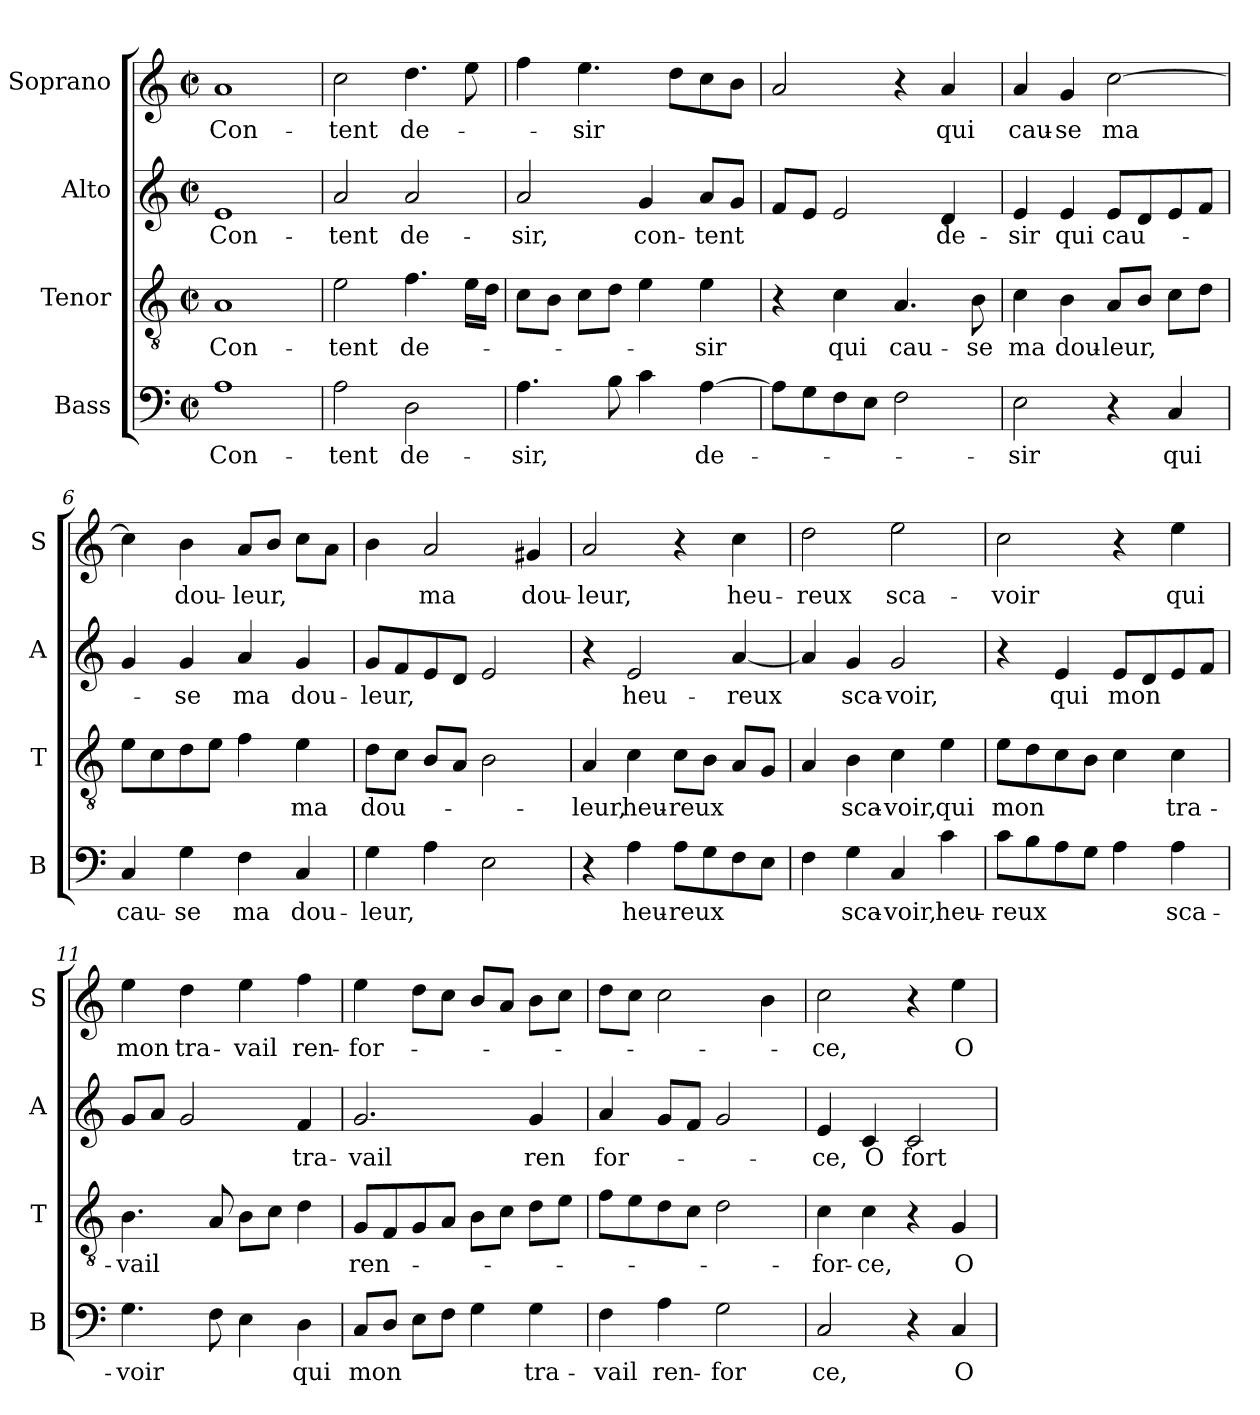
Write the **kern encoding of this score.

**kern	**text	**kern	**text	**kern	**text	**kern	**text
*part4	*part4	*part3	*part3	*part2	*part2	*part1	*part1
*staff4	*staff4	*staff3	*staff3	*staff2	*staff2	*staff1	*staff1
*I"Bass	*	*I"Tenor	*	*I"Alto	*	*I"Soprano	*
*I'B	*	*I'T	*	*I'A	*	*I'S	*
*clefF4	*	*clefGv2	*	*clefG2	*	*clefG2	*
*k[]	*	*k[]	*	*k[]	*	*k[]	*
*C:	*	*C:	*	*C:	*	*C:	*
*M2/2	*	*M2/2	*	*M2/2	*	*M2/2	*
*met(c|)	*	*met(c|)	*	*met(c|)	*	*met(c|)	*
=1	=1	=1	=1	=1	=1	=1	=1
1A	Con-	1A	Con-	1e	Con-	1a	Con-
=2	=2	=2	=2	=2	=2	=2	=2
2A\	-tent	2e\	-tent	2a/	-tent	2cc\	-tent
2D\	de-	4.f\	de-	2a/	de-	4.dd\	de-
.	.	16e\LL	.	.	.	8ee\	.
.	.	16d\JJ	.	.	.	.	.
=3	=3	=3	=3	=3	=3	=3	=3
4.A\	-sir,	8c\L	.	2a/	-sir,	4ff\	.
.	.	8B\J	.	.	.	.	.
.	.	8c\L	.	.	.	4.ee\	-sir
8B\	.	8d\J	.	.	.	.	.
4c\	.	4e\	.	4g/	con-	.	.
.	.	.	.	.	.	8dd\L	.
[4A\	de-	4e\	-sir	8a/L	-tent	8cc\	.
.	.	.	.	8g/J	.	8b\J	.
=4	=4	=4	=4	=4	=4	=4	=4
8A\L]	.	4r	.	8f/L	.	2a/	.
8G\	.	.	.	8e/J	.	.	.
8F\	.	4c\	qui	2e/	.	.	.
8E\J	.	.	.	.	.	.	.
2F\	.	4.A/	cau-	.	.	4r	.
.	.	.	.	4d/	de-	4a/	qui
.	.	8B\	-se	.	.	.	.
=5	=5	=5	=5	=5	=5	=5	=5
2E\	-sir	4c\	ma	4e/	-sir	4a/	cau-
.	.	4B\	dou-	4e/	qui	4g/	-se
4r	.	8A/L	-leur,	8e/L	cau-	[2cc\	ma
.	.	8B/J	.	8d/	.	.	.
4C/	qui	8c\L	.	8e/	.	.	.
.	.	8d\J	.	8f/J	.	.	.
!!LO:LB:g=z
=6	=6	=6	=6	=6	=6	=6	=6
4C/	cau-	8e\L	.	4g/	.	4cc\]	.
.	.	8c\	.	.	.	.	.
4G\	-se	8d\	.	4g/	-se	4b\	dou-
.	.	8e\J	.	.	.	.	.
4F\	ma	4f\	.	4a/	ma	8a/L	-leur,
.	.	.	.	.	.	8b/J	.
4C/	dou-	4e\	ma	4g/	dou-	8cc\L	.
.	.	.	.	.	.	8a\J	.
=7	=7	=7	=7	=7	=7	=7	=7
4G\	-leur,	8d\L	dou-	8g/L	-leur,	4b\	.
.	.	8c\J	.	8f/	.	.	.
4A\	.	8B/L	.	8e/	.	2a/	ma
.	.	8A/J	.	8d/J	.	.	.
2E\	.	2B\	.	2e/	.	.	.
.	.	.	.	.	.	4g#X/	dou-
=8	=8	=8	=8	=8	=8	=8	=8
4r	.	4A/	-leur,	4r	.	2a/	-leur,
4A\	heu-	4c\	heu-	2e/	heu-	.	.
8A\L	-reux	8c\L	-reux	.	.	4r	.
8G\	.	8B\J	.	.	.	.	.
8F\	.	8A/L	.	[4a/	-reux	4cc\	heu-
8E\J	.	8G/J	.	.	.	.	.
=9	=9	=9	=9	=9	=9	=9	=9
4F\	.	4A/	.	4a/]	.	2dd\	-reux
4G\	sca-	4B\	sca-	4g/	sca-	.	.
4C/	-voir,	4c\	-voir,	2g/	-voir,	2ee\	sca-
4c\	heu-	4e\	qui	.	.	.	.
!!LO:LB:g=z
=10	=10	=10	=10	=10	=10	=10	=10
8c\L	-reux	8e\L	mon	4r	.	2cc\	-voir
8B\	.	8d\	.	.	.	.	.
8A\	.	8c\	.	4e/	qui	.	.
8G\J	.	8B\J	.	.	.	.	.
4A\	.	4c\	.	8e/L	mon	4r	.
.	.	.	.	8d/	.	.	.
4A\	sca-	4c\	tra-	8e/	.	4ee\	qui
.	.	.	.	8f/J	.	.	.
=11	=11	=11	=11	=11	=11	=11	=11
4.G\	-voir	4.B\	-vail	8g/L	.	4ee\	mon
.	.	.	.	8a/J	.	.	.
.	.	.	.	2g/	.	4dd\	tra-
8F\	.	8A/	.	.	.	.	.
4E\	.	8B\L	.	.	.	4ee\	-vail
.	.	8c\J	.	.	.	.	.
4D\	qui	4d\	.	4f/	tra-	4ff\	ren-
=12	=12	=12	=12	=12	=12	=12	=12
8C/L	mon	8G/L	ren-	2.g/	-vail	4ee\	-for-
8D/J	.	8F/	.	.	.	.	.
8E\L	.	8G/	.	.	.	8dd\L	.
8F\J	.	8A/J	.	.	.	8cc\J	.
4G\	.	8B\L	.	.	.	8b/L	.
.	.	8c\J	.	.	.	8a/J	.
4G\	tra-	8d\L	.	4g/	ren	8b\L	.
.	.	8e\J	.	.	.	8cc\J	.
=13	=13	=13	=13	=13	=13	=13	=13
4F\	-vail	8f\L	.	4a/	for-	8dd\L	.
.	.	8e\	.	.	.	8cc\J	.
4A\	ren-	8d\	.	8g/L	.	2cc\	.
.	.	8c\J	.	8f/J	.	.	.
2G\	-for	2d\	.	2g/	.	.	.
.	.	.	.	.	.	4b\	.
!!LO:PB:g=z
=14	=14	=14	=14	=14	=14	=14	=14
2C/	ce,	4c\	-for-	4e/	-ce,	2cc\	-ce,
.	.	4c\	-ce,	4c/	O	.	.
4r	.	4r	.	2c/	fort	4r	.
4C/	O	4G/	O	.	.	4ee\	O
=	=	=	=	=	=	=	=
*-	*-	*-	*-	*-	*-	*-	*-
